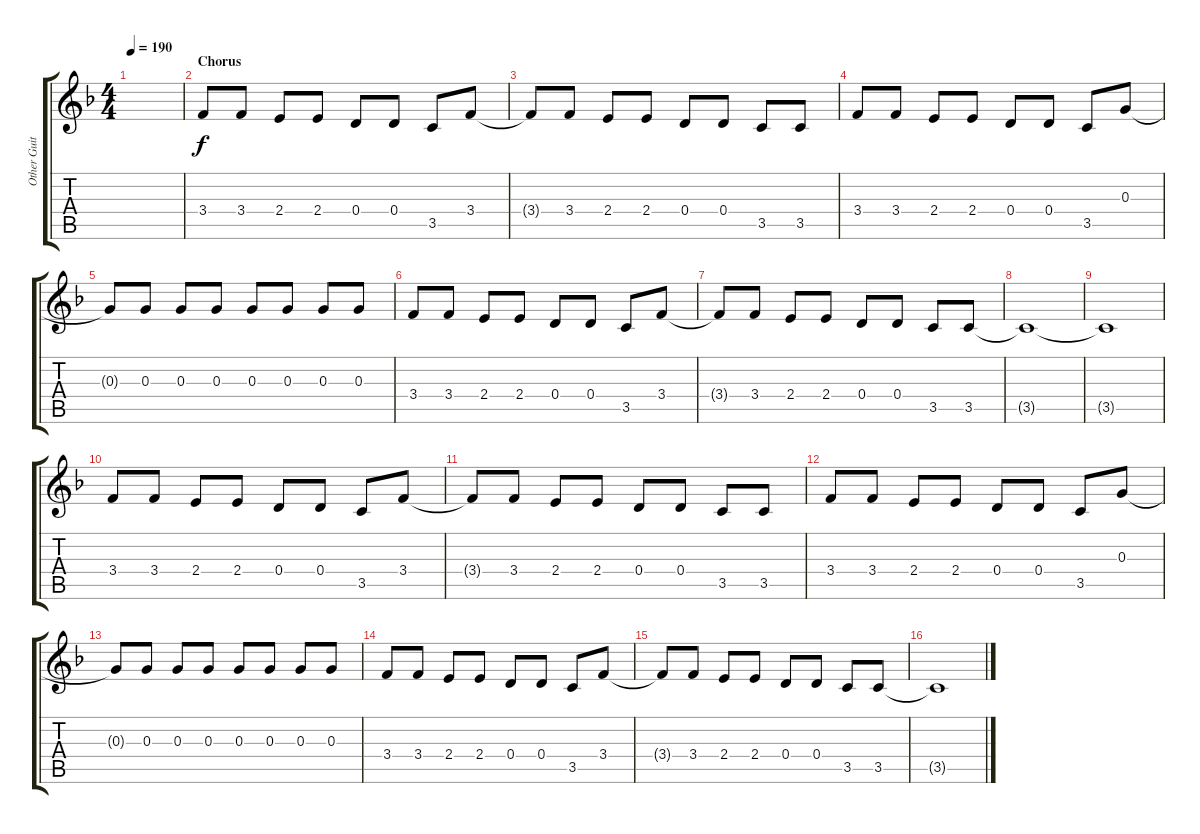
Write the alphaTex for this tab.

\track ("Other Guitar?" "Other Guit") {instrument distortionguitar}
\staff {score tabs}
\tuning (E4 B3 G3 D3 A2 E2) {hide}
\ts (4 4)
\tempo 190
\clef g2
\ks f
|
\section ("" "Chorus")
3.4.8{volume 12 instrument electricguitarclean} 3.4.8 2.4.8 2.4.8 0.4.8 0.4.8 3.5.8 3.4.8 |
3.4{t}.8 3.4.8 2.4.8 2.4.8 0.4.8 0.4.8 3.5.8 3.5.8 |
3.4.8 3.4.8 2.4.8 2.4.8 0.4.8 0.4.8 3.5.8 0.3.8 |
0.3{t}.8 0.3.8 0.3.8 0.3.8 0.3.8 0.3.8 0.3.8 0.3.8 |
3.4.8 3.4.8 2.4.8 2.4.8 0.4.8 0.4.8 3.5.8 3.4.8 |
3.4{t}.8 3.4.8 2.4.8 2.4.8 0.4.8 0.4.8 3.5.8 3.5.8 |
3.5{t}.1 |
3.5{t}.1 |
3.4.8{volume 12 instrument electricguitarclean} 3.4.8 2.4.8 2.4.8 0.4.8 0.4.8 3.5.8 3.4.8 |
3.4{t}.8 3.4.8 2.4.8 2.4.8 0.4.8 0.4.8 3.5.8 3.5.8 |
3.4.8 3.4.8 2.4.8 2.4.8 0.4.8 0.4.8 3.5.8 0.3.8 |
0.3{t}.8 0.3.8 0.3.8 0.3.8 0.3.8 0.3.8 0.3.8 0.3.8 |
3.4.8 3.4.8 2.4.8 2.4.8 0.4.8 0.4.8 3.5.8 3.4.8 |
3.4{t}.8 3.4.8 2.4.8 2.4.8 0.4.8 0.4.8 3.5.8 3.5.8 |
3.5{t}.1
